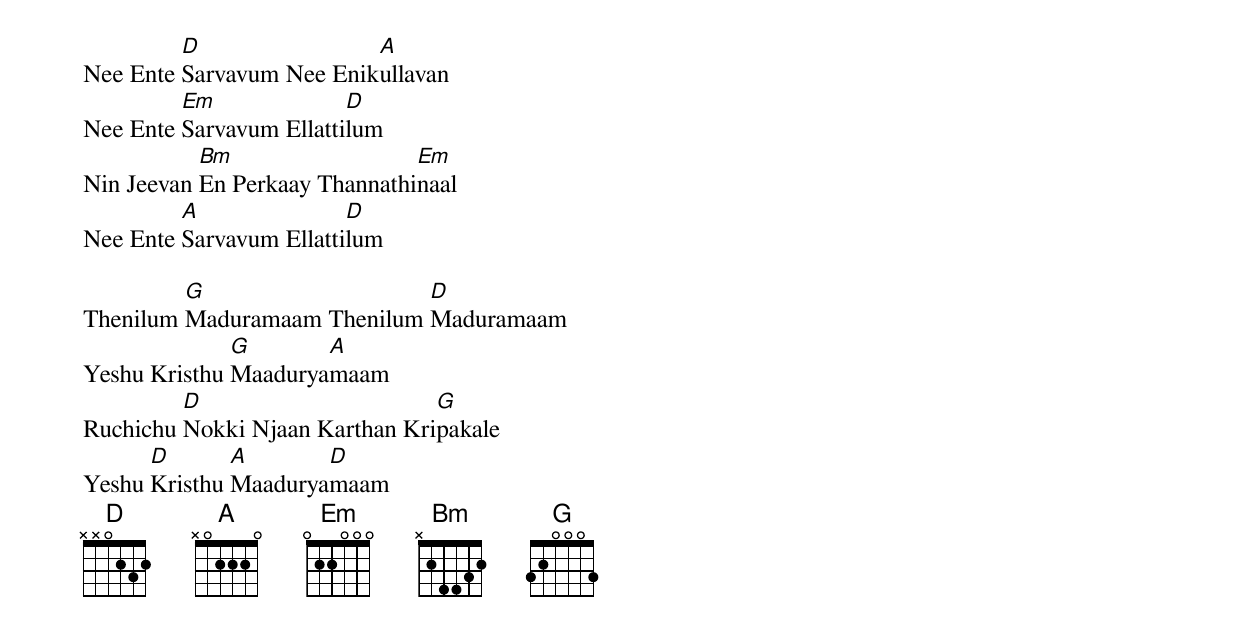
         D                A
Nee Ente Sarvavum Nee Enikullavan
         Em              D
Nee Ente Sarvavum Ellattilum
           Bm                  Em
Nin Jeevan En Perkaay Thannathinaal
         A               D
Nee Ente Sarvavum Ellattilum

         G                   D
Thenilum Maduramaam Thenilum Maduramaam
              G       A
Yeshu Kristhu Maaduryamaam
         D                      G
Ruchichu Nokki Njaan Karthan Kripakale
      D       A       D
Yeshu Kristhu Maaduryamaam
